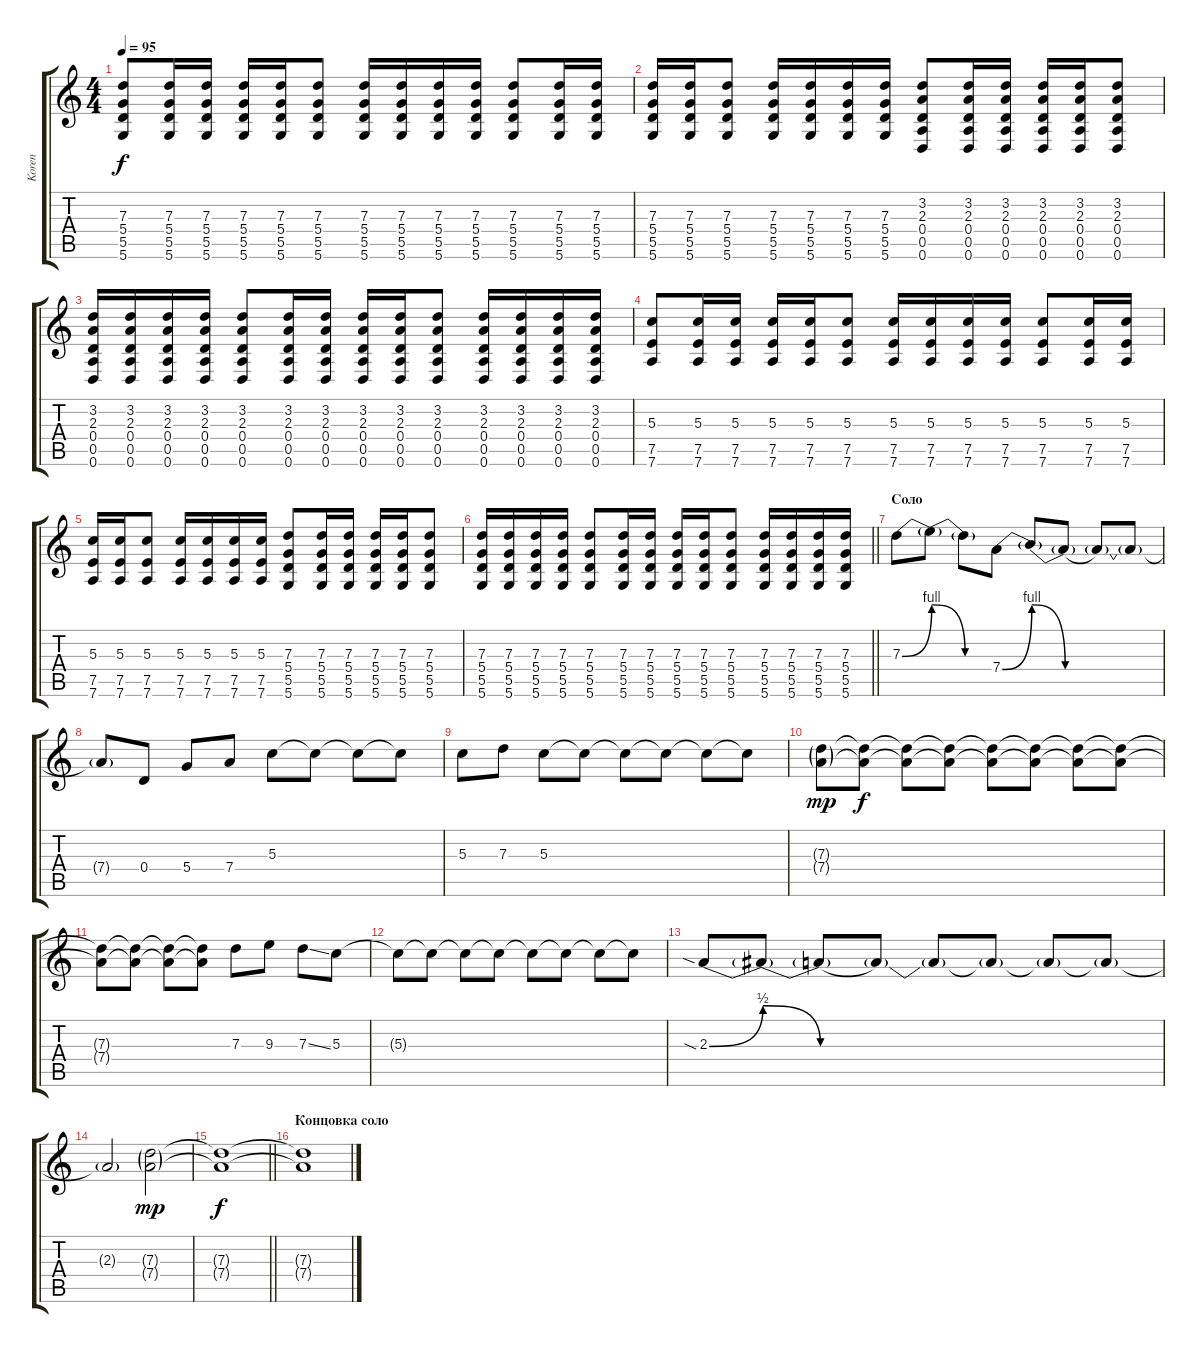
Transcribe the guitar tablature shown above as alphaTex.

\track ("Koren" "Koren") {instrument distortionguitar}
\staff {score tabs}
\tuning (E4 B3 G3 D3 A2 D2) {hide}
\ts (4 4)
\tempo 95
\clef g2
\ks c
(7.3 5.4 5.5 5.6).8{dy f} (7.3 5.4 5.5 5.6).16 (7.3 5.4 5.5 5.6).16 (7.3 5.4 5.5 5.6).16 (7.3 5.4 5.5 5.6).16 (7.3 5.4 5.5 5.6).8 (7.3 5.4 5.5 5.6).16 (7.3 5.4 5.5 5.6).16 (7.3 5.4 5.5 5.6).16 (7.3 5.4 5.5 5.6).16 (7.3 5.4 5.5 5.6).8 (7.3 5.4 5.5 5.6).16 (7.3 5.4 5.5 5.6).16 |
(7.3 5.4 5.5 5.6).16 (7.3 5.4 5.5 5.6).16 (7.3 5.4 5.5 5.6).8 (7.3 5.4 5.5 5.6).16 (7.3 5.4 5.5 5.6).16 (7.3 5.4 5.5 5.6).16 (7.3 5.4 5.5 5.6).16 (3.2 2.3 0.4 0.5 0.6).8 (3.2 2.3 0.4 0.5 0.6).16 (3.2 2.3 0.4 0.5 0.6).16 (3.2 2.3 0.4 0.5 0.6).16 (3.2 2.3 0.4 0.5 0.6).16 (3.2 2.3 0.4 0.5 0.6).8 |
(3.2 2.3 0.4 0.5 0.6).16 (3.2 2.3 0.4 0.5 0.6).16 (3.2 2.3 0.4 0.5 0.6).16 (3.2 2.3 0.4 0.5 0.6).16 (3.2 2.3 0.4 0.5 0.6).8 (3.2 2.3 0.4 0.5 0.6).16 (3.2 2.3 0.4 0.5 0.6).16 (3.2 2.3 0.4 0.5 0.6).16 (3.2 2.3 0.4 0.5 0.6).16 (3.2 2.3 0.4 0.5 0.6).8 (3.2 2.3 0.4 0.5 0.6).16 (3.2 2.3 0.4 0.5 0.6).16 (3.2 2.3 0.4 0.5 0.6).16 (3.2 2.3 0.4 0.5 0.6).16 |
(5.3 7.5 7.6).8 (5.3 7.5 7.6).16 (5.3 7.5 7.6).16 (5.3 7.5 7.6).16 (5.3 7.5 7.6).16 (5.3 7.5 7.6).8 (5.3 7.5 7.6).16 (5.3 7.5 7.6).16 (5.3 7.5 7.6).16 (5.3 7.5 7.6).16 (5.3 7.5 7.6).8 (5.3 7.5 7.6).16 (5.3 7.5 7.6).16 |
(5.3 7.5 7.6).16 (5.3 7.5 7.6).16 (5.3 7.5 7.6).8 (5.3 7.5 7.6).16 (5.3 7.5 7.6).16 (5.3 7.5 7.6).16 (5.3 7.5 7.6).16 (7.3 5.4 5.5 5.6).8 (7.3 5.4 5.5 5.6).16 (7.3 5.4 5.5 5.6).16 (7.3 5.4 5.5 5.6).16 (7.3 5.4 5.5 5.6).16 (7.3 5.4 5.5 5.6).8 |
\barLineRight lightlight
(7.3 5.4 5.5 5.6).16 (7.3 5.4 5.5 5.6).16 (7.3 5.4 5.5 5.6).16 (7.3 5.4 5.5 5.6).16 (7.3 5.4 5.5 5.6).8 (7.3 5.4 5.5 5.6).16 (7.3 5.4 5.5 5.6).16 (7.3 5.4 5.5 5.6).16 (7.3 5.4 5.5 5.6).16 (7.3 5.4 5.5 5.6).8 (7.3 5.4 5.5 5.6).16 (7.3 5.4 5.5 5.6).16 (7.3 5.4 5.5 5.6).16 (7.3 5.4 5.5 5.6).16 |
\section ("" "Соло")
7.3{be (bend 0 0 60 4)}.8{instrument distortionguitar} 7.3{be (release 0 4 60 0) t}.8 7.3{be (hold 0 0 60 0) t}.8 7.4{be (bend 0 0 60 4)}.8 7.4{be (release 0 4 60 0) t}.8 7.4{be (hold 0 0 60 0) t}.8 7.4{t}.8 7.4{t}.8 |
7.4{t}.8 0.4.8 5.4.8 7.4.8 5.3.8 5.3{t}.8 5.3{t}.8 5.3{t}.8 |
5.3.8 7.3.8 5.3.8 5.3{t}.8 5.3{t}.8 5.3{t}.8 5.3{t}.8 5.3{t}.8 |
(7.3{g} 7.4{g}).8{dy mp} (7.3{t} 7.4{t}).8{dy f} (7.3{t} 7.4{t}).8 (7.3{t} 7.4{t}).8 (7.3{t} 7.4{t}).8 (7.3{t} 7.4{t}).8 (7.3{t} 7.4{t}).8 (7.3{t} 7.4{t}).8 |
(7.3{t} 7.4{t}).8 (7.3{t} 7.4{t}).8 (7.3{t} 7.4{t}).8 (7.3{t} 7.4{t}).8 7.3.8 9.3.8 7.3{ss}.8 5.3.8 |
5.3{t}.8 5.3{t}.8 5.3{t}.8 5.3{t}.8 5.3{t}.8 5.3{t}.8 5.3{t}.8 5.3{t}.8 |
2.3{be (bend 0 0 60 2) sia}.8 2.3{be (release 0 2 60 0) t}.8 2.3{be (hold 0 0 60 0) t}.8 2.3{t}.8 2.3{t}.8 2.3{t}.8 2.3{t}.8 2.3{t}.8 |
2.3{t}.2 (7.3{g} 7.4{g}).2{dy mp} |
\barLineRight lightlight
(7.3{t} 7.4{t}).1{dy f} |
\section ("" "Концовка соло")
(7.3{t} 7.4{t}).1
